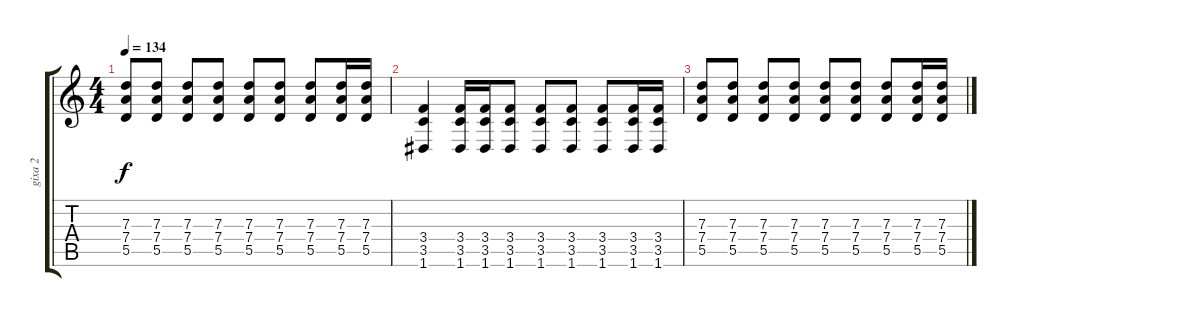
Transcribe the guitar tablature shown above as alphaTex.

\track ("gixa 2" "gixa 2") {instrument overdrivenguitar}
\staff {score tabs}
\tuning (E4 B3 G3 D3 A2 D2) {hide}
\ts (4 4)
\tempo 134
\clef g2
\ks c
(7.3 7.4 5.5).8{dy f} (7.3 7.4 5.5).8 (7.3 7.4 5.5).8 (7.3 7.4 5.5).8 (7.3 7.4 5.5).8 (7.3 7.4 5.5).8 (7.3 7.4 5.5).8 (7.3 7.4 5.5).16 (7.3 7.4 5.5).16 |
(3.4 3.5 1.6).4 (3.4 3.5 1.6).16 (3.4 3.5 1.6).16 (3.4 3.5 1.6).8 (3.4 3.5 1.6).8 (3.4 3.5 1.6).8 (3.4 3.5 1.6).8 (3.4 3.5 1.6).16 (3.4 3.5 1.6).16 |
(7.3 7.4 5.5).8 (7.3 7.4 5.5).8 (7.3 7.4 5.5).8 (7.3 7.4 5.5).8 (7.3 7.4 5.5).8 (7.3 7.4 5.5).8 (7.3 7.4 5.5).8 (7.3 7.4 5.5).16 (7.3 7.4 5.5).16
